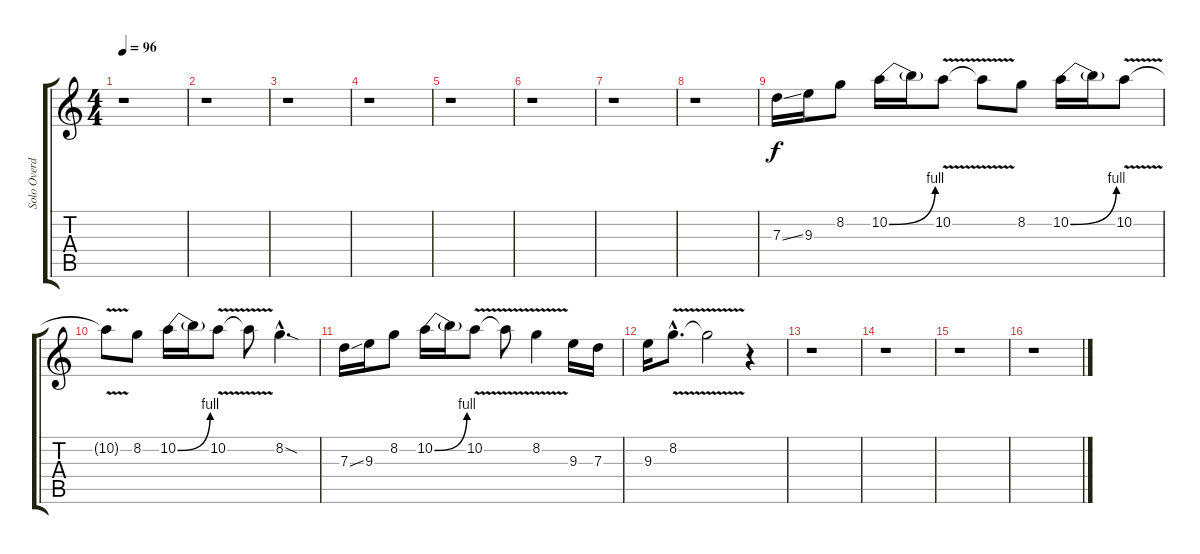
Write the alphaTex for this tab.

\track ("Solo Overdub" "Solo Overd") {instrument acousticguitarnylon}
\staff {score tabs}
\tuning (E4 B3 G3 D3 A2 E2) {hide}
\ts (4 4)
\tempo 96
\clef g2
\ks c
r.1{dy f} |
r.1 |
r.1 |
r.1 |
r.1 |
r.1 |
r.1 |
r.1 |
7.3{ss}.16 9.3.16 8.2.8 10.2{be (bend 0 0 60 4)}.16 10.2{t}.16 10.2{v}.8 10.2{t}.8 8.2.8 10.2{be (bend 0 0 60 4)}.16 10.2{t}.16 10.2{v}.8 |
10.2{t}.8 8.2.8 10.2{be (bend 0 0 60 4)}.16 10.2{t}.16 10.2{v}.8 10.2{t}.8 8.2{sod hac}.4{d} |
7.3{ss}.16 9.3.16 8.2.8 10.2{be (bend 0 0 60 4)}.16 10.2{t}.16 10.2{v}.8 10.2{t}.8 8.2{v}.4 9.3.16 7.3.16 |
9.3.16 8.2{v hac}.8{d} 8.2{t}.2 r.4 |
r.1 |
r.1 |
r.1 |
r.1
